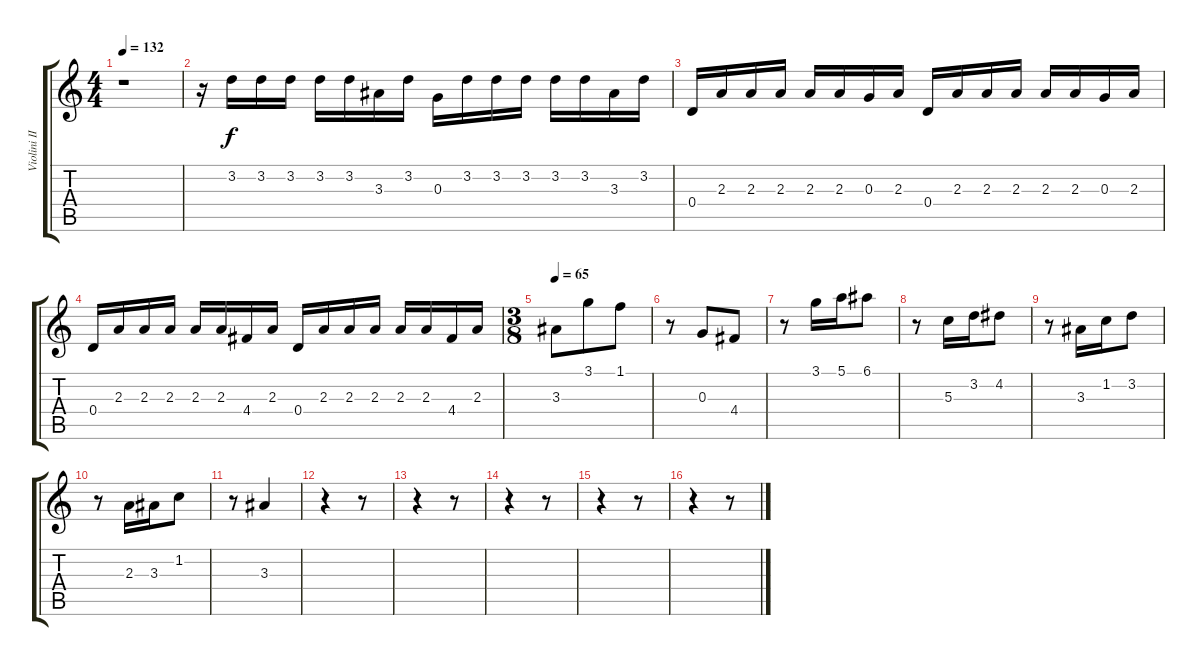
\track ("Violini II" "Violini II") {instrument distortionguitar}
\staff {score tabs}
\tuning (E4 B3 G3 D3 A2 E2) {hide}
\ts (4 4)
\tempo 132
\clef g2
\ks c
r.1{dy f} |
r.16 3.2.16 3.2.16 3.2.16 3.2.16 3.2.16 3.3.16 3.2.16 0.3.16 3.2.16 3.2.16 3.2.16 3.2.16 3.2.16 3.3.16 3.2.16 |
0.4.16 2.3.16 2.3.16 2.3.16 2.3.16 2.3.16 0.3.16 2.3.16 0.4.16 2.3.16 2.3.16 2.3.16 2.3.16 2.3.16 0.3.16 2.3.16 |
0.4.16 2.3.16 2.3.16 2.3.16 2.3.16 2.3.16 4.4.16 2.3.16 0.4.16 2.3.16 2.3.16 2.3.16 2.3.16 2.3.16 4.4.16 2.3.16 |
\ts (3 8)
\tempo 65
3.3.8 3.1.8 1.1.8 |
r.8 0.3.8 4.4.8 |
r.8 3.1.16 5.1.16 6.1.8 |
r.8 5.3.16 3.2.16 4.2.8 |
r.8 3.3.16 1.2.16 3.2.8 |
r.8 2.3.16 3.3.16 1.2.8 |
r.8 3.3.4 |
r.4 r.8 |
r.4 r.8 |
r.4 r.8 |
r.4 r.8 |
r.4 r.8
